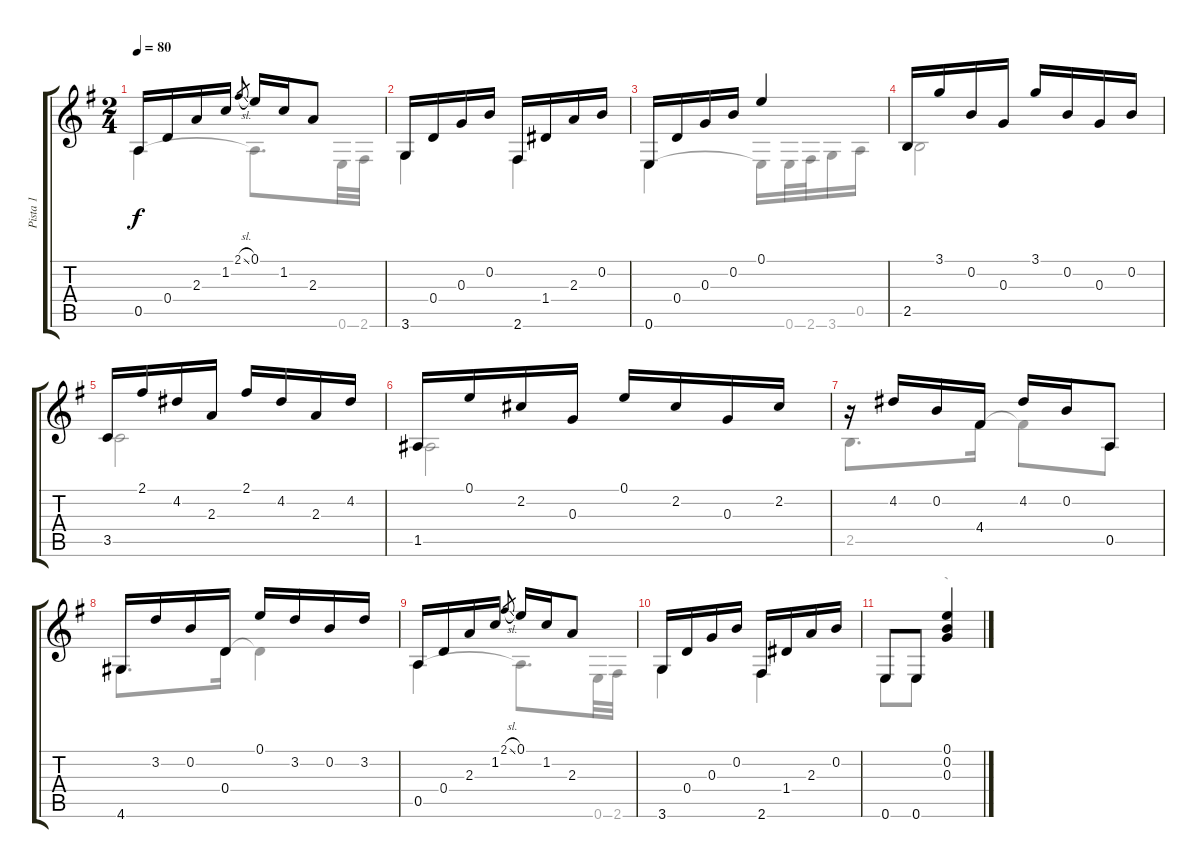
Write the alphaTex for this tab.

\track ("Pista 1" "Pista 1") {instrument acousticguitarnylon}
\staff {score tabs}
\tuning (E4 B3 G3 D3 A2 E2) {hide}
\voice
\ts (2 4)
\tempo 80
\clef g2
\ks g
0.5.16{dy f} 0.4.16 2.3.16 1.2.16 2.1{sl}.8{gr} 0.1.16 1.2.16 2.3.8 |
3.6.16 0.4.16 0.3.16 0.2.16 2.6.16 1.4.16 2.3.16 0.2.16 |
0.6.16 0.4.16 0.3.16 0.2.16 0.1.4 |
2.5.16 3.1.16 0.2.16 0.3.16 3.1.16 0.2.16 0.3.16 0.2.16 |
3.5.16 2.1.16 4.2.16 2.3.16 2.1.16 4.2.16 2.3.16 4.2.16 |
1.5.16 0.1.16 2.2.16 0.3.16 0.1.16 2.2.16 0.3.16 2.2.16 |
r.16 4.2.16 0.2.16 4.4.16 4.2.16 0.2.16 0.5.8 |
4.6.16 3.2.16 0.2.16 0.4.16 0.1.16 3.2.16 0.2.16 3.2.16 |
0.5.16 0.4.16 2.3.16 1.2.16 2.1{sl}.8{gr} 0.1.16 1.2.16 2.3.8 |
3.6.16 0.4.16 0.3.16 0.2.16 2.6.16 1.4.16 2.3.16 0.2.16 |
0.6.8 0.6.8 (0.1 0.2 0.3).4
\voice
\clef g2
\ottava regular
\simile none
\ks g
0.5.4{dy f} 0.5{t}.8{d} 0.6.32 2.6.32 |
3.6.4 2.6.4 |
0.6.4 0.6{t}.16 0.6.32 2.6.32 3.6.16 0.5.16 |
2.5.2 |
3.5.2 |
1.5.2 |
2.5.8{d} 4.4.16 4.4{t}.8 0.5.8 |
4.6.8{d} 0.4.16 0.4{t}.4 |
0.5.4 0.5{t}.8{d} 0.6.32 2.6.32 |
3.6.4 2.6.4 |
0.6.8 0.6.8 r.4
